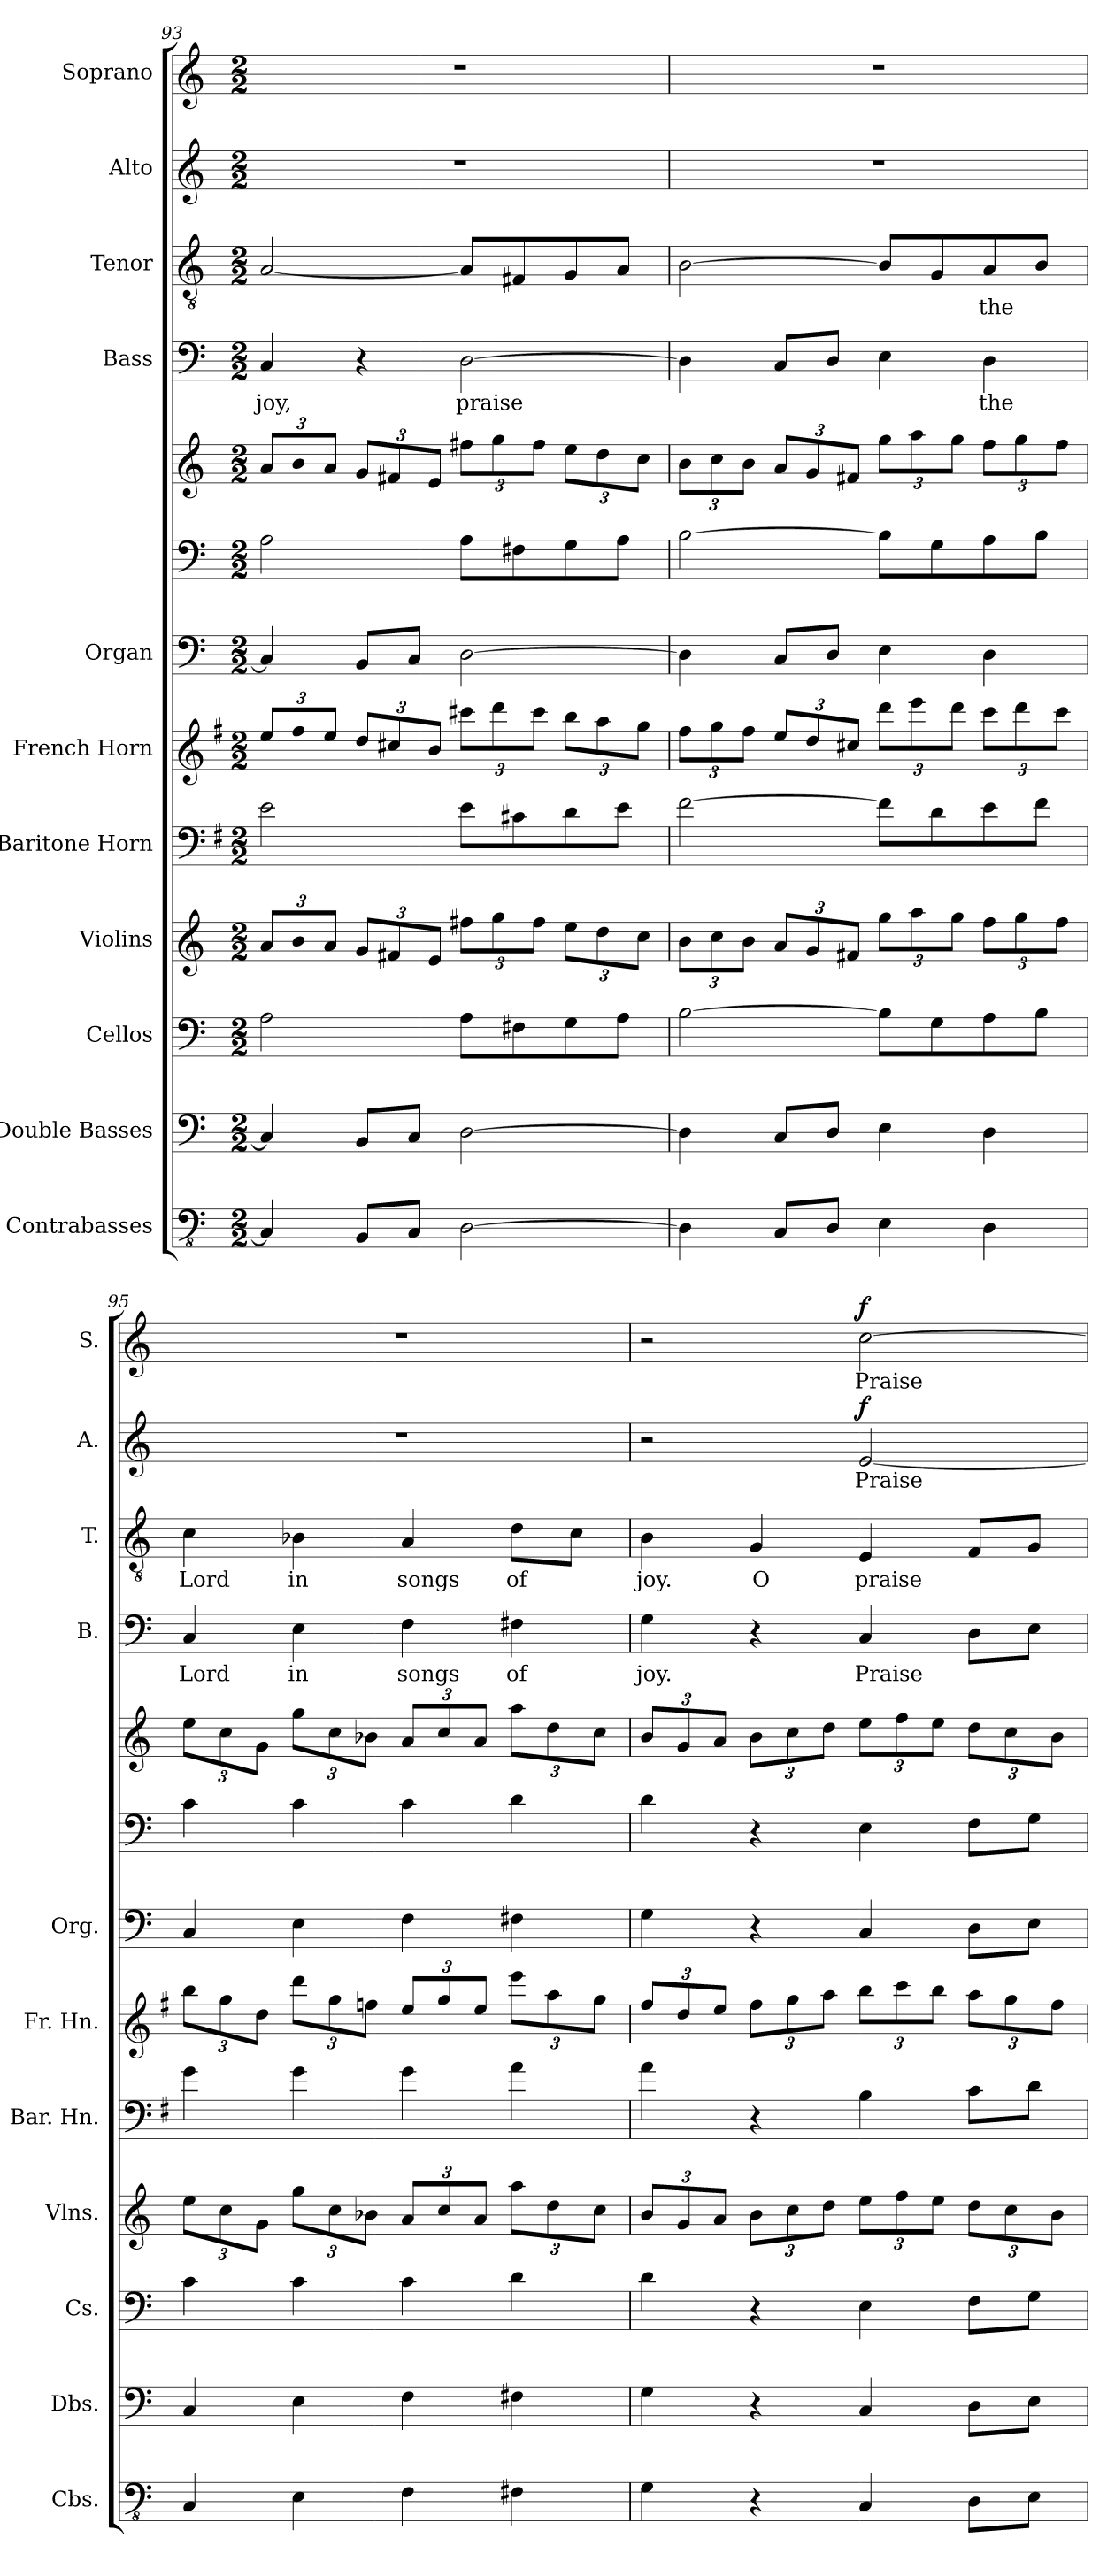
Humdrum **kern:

**kern	**kern	**kern	**kern	**kern	**kern	**kern	**kern	**kern	**kern	**text	**kern	**text	**kern	**text	**dynam	**kern	**text	**dynam
*part11	*part10	*part9	*part8	*part7	*part6	*part5	*part5	*part5	*part4	*part4	*part3	*part3	*part2	*part2	*part2	*part1	*part1	*part1
*staff13	*staff12	*staff11	*staff10	*staff9	*staff8	*staff7	*staff6	*staff5	*staff4	*staff4	*staff3	*staff3	*staff2	*staff2	*staff2	*staff1	*staff1	*staff1
*I"Contrabasses	*I"Double Basses	*I"Cellos	*I"Violins	*I"Baritone Horn	*I"French Horn	*I"Organ	*	*	*I"Bass	*	*I"Tenor	*	*I"Alto	*	*	*I"Soprano	*	*
*I'Cbs.	*I'Dbs.	*I'Cs.	*I'Vlns.	*I'Bar. Hn.	*I'Fr. Hn.	*I'Org.	*	*	*I'B.	*	*I'T.	*	*I'A.	*	*	*I'S.	*	*
*clefFv4	*clefF4	*clefF4	*clefG2	*clefF4	*clefG2	*clefF4	*clefF4	*clefG2	*clefF4	*	*clefGv2	*	*clefG2	*	*	*clefG2	*	*
*	*	*	*	*ITrd4c7	*ITrd4c7	*	*	*	*	*	*	*	*	*	*	*	*	*
*k[]	*k[]	*k[]	*k[]	*k[]	*k[]	*k[]	*k[]	*k[]	*k[]	*	*k[]	*	*k[]	*	*	*k[]	*	*
*C:	*C:	*C:	*C:	*C:	*C:	*C:	*C:	*C:	*C:	*	*C:	*	*C:	*	*	*C:	*	*
*M2/2	*M2/2	*M2/2	*M2/2	*M2/2	*M2/2	*M2/2	*M2/2	*M2/2	*M2/2	*	*M2/2	*	*M2/2	*	*	*M2/2	*	*
*	*	*	*Xbrackettup	*	*Xbrackettup	*	*	*Xbrackettup	*	*	*	*	*	*	*	*	*	*
=93	=93	=93	=93	=93	=93	=93	=93	=93	=93	=93	=93	=93	=93	=93	=93	=93	=93	=93
4CC/]	4C/]	2A\	12a/L	2A\	12a/L	4C/]	2A\	12a/L	4C/	joy,	[2A/	.	1r	.	.	1r	.	.
.	.	.	12b/	.	12b/	.	.	12b/	.	.	.	.	.	.	.	.	.	.
.	.	.	12a/J	.	12a/J	.	.	12a/J	.	.	.	.	.	.	.	.	.	.
8BBB/L	8BB/L	.	12g/L	.	12g/L	8BB/L	.	12g/L	4r	.	.	.	.	.	.	.	.	.
.	.	.	12f#X/	.	12f#X/	.	.	12f#X/	.	.	.	.	.	.	.	.	.	.
8CC/J	8C/J	.	.	.	.	8C/J	.	.	.	.	.	.	.	.	.	.	.	.
.	.	.	12e/J	.	12e/J	.	.	12e/J	.	.	.	.	.	.	.	.	.	.
[2DD\	[2D\	8A\L	12ff#X\L	8A\L	12ff#X\L	[2D\	8A\L	12ff#X\L	[2D\	praise	8A/L]	.	.	.	.	.	.	.
.	.	.	12gg\	.	12gg\	.	.	12gg\	.	.	.	.	.	.	.	.	.	.
.	.	8F#X\	.	8F#X\	.	.	8F#X\	.	.	.	8F#X/	.	.	.	.	.	.	.
.	.	.	12ff#\J	.	12ff#\J	.	.	12ff#\J	.	.	.	.	.	.	.	.	.	.
.	.	8G\	12ee\L	8G\	12ee\L	.	8G\	12ee\L	.	.	8G/	.	.	.	.	.	.	.
.	.	.	12dd\	.	12dd\	.	.	12dd\	.	.	.	.	.	.	.	.	.	.
.	.	8A\J	.	8A\J	.	.	8A\J	.	.	.	8A/J	.	.	.	.	.	.	.
.	.	.	12cc\J	.	12cc\J	.	.	12cc\J	.	.	.	.	.	.	.	.	.	.
!!LO:PB:g=z
=94	=94	=94	=94	=94	=94	=94	=94	=94	=94	=94	=94	=94	=94	=94	=94	=94	=94	=94
4DD\]	4D\]	[2B\	12b\L	[2B\	12b\L	4D\]	[2B\	12b\L	4D\]	.	[2B\	.	1r	.	.	1r	.	.
.	.	.	12cc\	.	12cc\	.	.	12cc\	.	.	.	.	.	.	.	.	.	.
.	.	.	12b\J	.	12b\J	.	.	12b\J	.	.	.	.	.	.	.	.	.	.
8CC/L	8C/L	.	12a/L	.	12a/L	8C/L	.	12a/L	8C/L	.	.	.	.	.	.	.	.	.
.	.	.	12g/	.	12g/	.	.	12g/	.	.	.	.	.	.	.	.	.	.
8DD/J	8D/J	.	.	.	.	8D/J	.	.	8D/J	.	.	.	.	.	.	.	.	.
.	.	.	12f#X/J	.	12f#X/J	.	.	12f#X/J	.	.	.	.	.	.	.	.	.	.
4EE\	4E\	8B\L]	12gg\L	8B\L]	12gg\L	4E\	8B\L]	12gg\L	4E\	.	8B/L]	.	.	.	.	.	.	.
.	.	.	12aa\	.	12aa\	.	.	12aa\	.	.	.	.	.	.	.	.	.	.
.	.	8G\	.	8G\	.	.	8G\	.	.	.	8G/	.	.	.	.	.	.	.
.	.	.	12gg\J	.	12gg\J	.	.	12gg\J	.	.	.	.	.	.	.	.	.	.
4DD\	4D\	8A\	12ff\L	8A\	12ff\L	4D\	8A\	12ff\L	4D\	the	8A/	the	.	.	.	.	.	.
.	.	.	12gg\	.	12gg\	.	.	12gg\	.	.	.	.	.	.	.	.	.	.
.	.	8B\J	.	8B\J	.	.	8B\J	.	.	.	8B/J	.	.	.	.	.	.	.
.	.	.	12ff\J	.	12ff\J	.	.	12ff\J	.	.	.	.	.	.	.	.	.	.
=95	=95	=95	=95	=95	=95	=95	=95	=95	=95	=95	=95	=95	=95	=95	=95	=95	=95	=95
4CC/	4C/	4c\	12ee\L	4c\	12ee\L	4C/	4c\	12ee\L	4C/	Lord	4c\	Lord	1r	.	.	1r	.	.
.	.	.	12cc\	.	12cc\	.	.	12cc\	.	.	.	.	.	.	.	.	.	.
.	.	.	12g\J	.	12g\J	.	.	12g\J	.	.	.	.	.	.	.	.	.	.
4EE\	4E\	4c\	12gg\L	4c\	12gg\L	4E\	4c\	12gg\L	4E\	in	4B-X\	in	.	.	.	.	.	.
.	.	.	12cc\	.	12cc\	.	.	12cc\	.	.	.	.	.	.	.	.	.	.
.	.	.	12b-X\J	.	12b-X\J	.	.	12b-X\J	.	.	.	.	.	.	.	.	.	.
4FF\	4F\	4c\	12a/L	4c\	12a/L	4F\	4c\	12a/L	4F\	songs	4A/	songs	.	.	.	.	.	.
.	.	.	12cc/	.	12cc/	.	.	12cc/	.	.	.	.	.	.	.	.	.	.
.	.	.	12a/J	.	12a/J	.	.	12a/J	.	.	.	.	.	.	.	.	.	.
4FF#X\	4F#X\	4d\	12aa\L	4d\	12aa\L	4F#X\	4d\	12aa\L	4F#X\	of	8d\L	of	.	.	.	.	.	.
.	.	.	12dd\	.	12dd\	.	.	12dd\	.	.	.	.	.	.	.	.	.	.
.	.	.	.	.	.	.	.	.	.	.	8c\J	.	.	.	.	.	.	.
.	.	.	12cc\J	.	12cc\J	.	.	12cc\J	.	.	.	.	.	.	.	.	.	.
=96	=96	=96	=96	=96	=96	=96	=96	=96	=96	=96	=96	=96	=96	=96	=96	=96	=96	=96
4GG\	4G\	4d\	12b/L	4d\	12b/L	4G\	4d\	12b/L	4G\	joy.	4B\	joy.	2r	.	.	2r	.	.
.	.	.	12g/	.	12g/	.	.	12g/	.	.	.	.	.	.	.	.	.	.
.	.	.	12a/J	.	12a/J	.	.	12a/J	.	.	.	.	.	.	.	.	.	.
4r	4r	4r	12b\L	4r	12b\L	4r	4r	12b\L	4r	.	4G/	O	.	.	.	.	.	.
.	.	.	12cc\	.	12cc\	.	.	12cc\	.	.	.	.	.	.	.	.	.	.
.	.	.	12dd\J	.	12dd\J	.	.	12dd\J	.	.	.	.	.	.	.	.	.	.
!	!	!	!	!	!	!	!	!	!	!	!	!	!	!	!LO:DY:a	!	!	!LO:DY:a
4CC/	4C/	4E\	12ee\L	4E\	12ee\L	4C/	4E\	12ee\L	4C/	Praise	4E/	praise	[2e/	Praise	f	[2cc\	Praise	f
.	.	.	12ff\	.	12ff\	.	.	12ff\	.	.	.	.	.	.	.	.	.	.
.	.	.	12ee\J	.	12ee\J	.	.	12ee\J	.	.	.	.	.	.	.	.	.	.
8DD\L	8D\L	8F\L	12dd\L	8F\L	12dd\L	8D\L	8F\L	12dd\L	8D\L	.	8F/L	.	.	.	.	.	.	.
.	.	.	12cc\	.	12cc\	.	.	12cc\	.	.	.	.	.	.	.	.	.	.
8EE\J	8E\J	8G\J	.	8G\J	.	8E\J	8G\J	.	8E\J	.	8G/J	.	.	.	.	.	.	.
.	.	.	12b\J	.	12b\J	.	.	12b\J	.	.	.	.	.	.	.	.	.	.
=	=	=	=	=	=	=	=	=	=	=	=	=	=	=	=	=	=	=
*-	*-	*-	*-	*-	*-	*-	*-	*-	*-	*-	*-	*-	*-	*-	*-	*-	*-	*-
